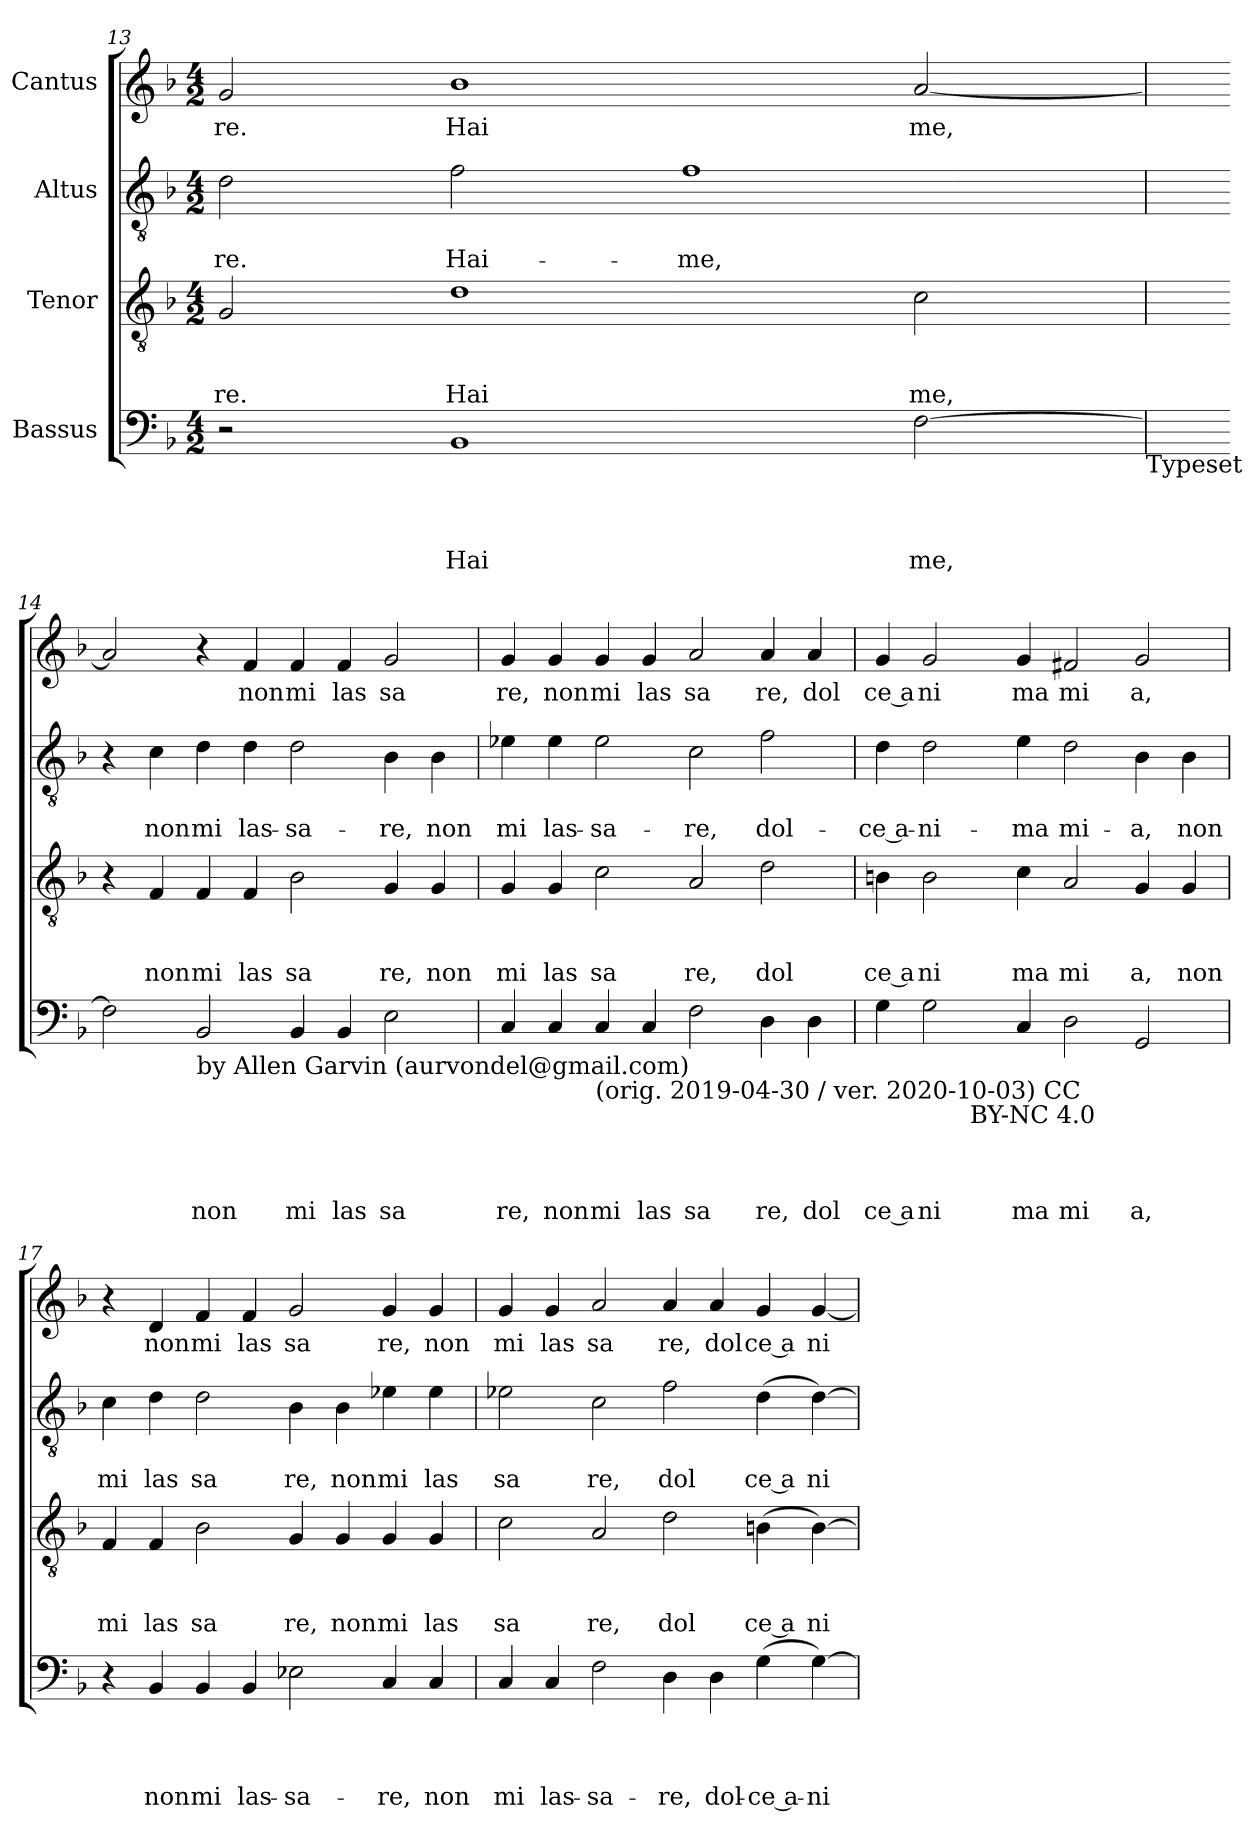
**kern	**text	**text	**text	**text	**kern	**text	**text	**text	**kern	**text	**text	**kern	**text
*part4	*part4	*part4	*part4	*part4	*part3	*part3	*part3	*part3	*part2	*part2	*part2	*part1	*part1
*staff4	*staff4	*staff4	*staff4	*staff4	*staff3	*staff3	*staff3	*staff3	*staff2	*staff2	*staff2	*staff1	*staff1
*I"Bassus	*	*	*	*	*I"Tenor	*	*	*	*I"Altus	*	*	*I"Cantus	*
!!LO:LB:g=z
*clefF4	*	*	*	*	*clefGv2	*	*	*	*clefGv2	*	*	*clefG2	*
*ITrd-3c-5	*	*	*	*	*	*	*	*	*ITrd-3c-5	*	*	*ITrd-3c-5	*
*k[b-e-]	*	*	*	*	*k[b-]	*	*	*	*k[b-e-]	*	*	*k[b-e-]	*
*B-:	*	*	*	*	*F:	*	*	*	*B-:	*	*	*B-:	*
*M4/2	*	*	*	*	*M4/2	*	*	*	*M4/2	*	*	*M4/2	*
=13	=13	=13	=13	=13	=13	=13	=13	=13	=13	=13	=13	=13	=13
!	!	!	!	!	!	!	!	!LO:LY:b	!	!	!LO:LY:b	!	!LO:LY:b
2r	.	.	.	.	2G/	.	.	re.	2g\	.	-re.	2cc/	re.
!	!	!	!	!LO:LY:b	!	!	!	!LO:LY:b	!	!	!LO:LY:b	!	!LO:LY:b
1E-	.	.	.	Hai	1d	.	.	Hai	2b-\	.	Hai-	1ee-	Hai
!	!	!	!	!	!	!	!	!	!	!	!LO:LY:b	!	!
.	.	.	.	.	.	.	.	.	1b-	.	-me,	.	.
!	!	!	!	!LO:LY:b	!	!	!	!LO:LY:b	!	!	!	!	!LO:LY:b
[>2B-\	.	.	.	me,	2c\	.	.	me,	.	.	.	[<2dd/	me,
!LO:TX:b:t=Typeset	!	!	!	!	!	!	!	!	!	!	!	!	!
=14	=14	=14	=14	=14	=14	=14	=14	=14	=14	=14	=14	=14	=14
2B-\]	.	.	.	.	4r	.	.	.	4r	.	.	2dd/]	.
!	!	!	!	!	!	!	!	!LO:LY:b	!	!	!LO:LY:b	!	!
.	.	.	.	.	4F/	.	.	non	4f\	.	non	.	.
!LO:TX:b:t=by Allen Garvin (aurvondel@gmail.com)	!	!	!	!	!	!	!	!	!	!	!	!	!
!	!	!	!	!LO:LY:b	!	!	!	!LO:LY:b	!	!	!LO:LY:b	!	!
2E-/	.	.	.	non	4F/	.	.	mi	4g\	.	mi	4r	.
!	!	!	!	!	!	!	!	!LO:LY:b	!	!	!LO:LY:b	!	!LO:LY:b
.	.	.	.	.	4F/	.	.	las	4g\	.	las-	4b-/	non
!	!	!	!	!LO:LY:b	!	!	!	!LO:LY:b	!	!	!LO:LY:b	!	!LO:LY:b
4E-/	.	.	.	mi	2B-\	.	.	sa	2g\	.	-sa-	4b-/	mi
!	!	!	!	!LO:LY:b	!	!	!	!	!	!	!	!	!LO:LY:b
4E-/	.	.	.	las	.	.	.	.	.	.	.	4b-/	las
!	!	!	!	!LO:LY:b	!	!	!	!LO:LY:b	!	!	!LO:LY:b	!	!LO:LY:b
2A\	.	.	.	sa	4G/	.	.	re,	4e-\	.	-re,	2cc/	sa
!	!	!	!	!	!	!	!	!LO:LY:b	!	!	!LO:LY:b	!	!
.	.	.	.	.	4G/	.	.	non	4e-\	.	non	.	.
=15	=15	=15	=15	=15	=15	=15	=15	=15	=15	=15	=15	=15	=15
!	!	!	!	!LO:LY:b	!	!	!	!LO:LY:b	!	!	!LO:LY:b	!	!LO:LY:b
4F/	.	.	.	re,	4G/	.	.	mi	4a-\	.	mi	4cc/	re,
!	!	!	!	!LO:LY:b	!	!	!	!LO:LY:b	!	!	!LO:LY:b	!	!LO:LY:b
4F/	.	.	.	non	4G/	.	.	las	4a-\	.	las-	4cc/	non
!LO:TX:b:t=(orig. 2019-04-30 / ver. 2020-10-03) CC	!	!	!	!	!	!	!	!	!	!	!	!	!
!	!	!	!	!LO:LY:b	!	!	!	!LO:LY:b	!	!	!LO:LY:b	!	!LO:LY:b
4F/	.	.	.	mi	2c\	.	.	sa	2a-\	.	-sa-	4cc/	mi
!	!	!	!	!LO:LY:b	!	!	!	!	!	!	!	!	!LO:LY:b
4F/	.	.	.	las	.	.	.	.	.	.	.	4cc/	las
!	!	!	!	!LO:LY:b	!	!	!	!LO:LY:b	!	!	!LO:LY:b	!	!LO:LY:b
2B-\	.	.	.	sa	2A/	.	.	re,	2f\	.	-re,	2dd/	sa
!	!	!	!	!LO:LY:b	!	!	!	!LO:LY:b	!	!	!LO:LY:b	!	!LO:LY:b
4G\	.	.	.	re,	2d\	.	.	dol	2b-\	.	dol-	4dd/	re,
!	!	!	!	!LO:LY:b	!	!	!	!	!	!	!	!	!LO:LY:b
4G\	.	.	.	dol	.	.	.	.	.	.	.	4dd/	dol
=16	=16	=16	=16	=16	=16	=16	=16	=16	=16	=16	=16	=16	=16
!	!	!	!	!LO:LY:b:rj	!	!	!	!LO:LY:b:rj	!	!	!LO:LY:b:rj	!	!LO:LY:b:rj
*^	*	*	*	*	*	*	*	*	*	*	*	*	*
4c\	2ryy	.	.	.	ce a	4Bn\	.	.	ce a	4g\	.	-ce a-	4cc/	ce a
!	!	!	!	!	!LO:LY:b	!	!	!	!LO:LY:b	!	!	!LO:LY:b	!	!LO:LY:b
2c\	.	.	.	.	ni	2B\	.	.	ni	2g\	.	-ni-	2cc/	ni
!	!LO:TX:b:t=BY-NC 4.0	!	!	!	!	!	!	!	!	!	!	!	!	!
.	1.ryy	.	.	.	.	.	.	.	.	.	.	.	.	.
!	!	!	!	!	!LO:LY:b	!	!	!	!LO:LY:b	!	!	!LO:LY:b	!	!LO:LY:b
4F/	.	.	.	.	ma	4c\	.	.	ma	4a\	.	-ma	4cc/	ma
!	!	!	!	!	!LO:LY:b	!	!	!	!LO:LY:b	!	!	!LO:LY:b	!	!LO:LY:b
2G\	.	.	.	.	mi	2A/	.	.	mi	2g\	.	mi-	2b/	mi
!	!	!	!	!	!LO:LY:b	!	!	!	!LO:LY:b	!	!	!LO:LY:b	!	!LO:LY:b
2C/	.	.	.	.	a,	4G/	.	.	a,	4e-\	.	-a,	2cc/	a,
!	!	!	!	!	!	!	!	!	!LO:LY:b	!	!	!LO:LY:b	!	!
.	.	.	.	.	.	4G/	.	.	non	4e-\	.	non	.	.
!!LO:PB:g=z
=17	=17	=17	=17	=17	=17	=17	=17	=17	=17	=17	=17	=17	=17	=17
!	!	!	!	!	!	!	!	!	!LO:LY:b	!	!	!LO:LY:b	!	!
*v	*v	*	*	*	*	*	*	*	*	*	*	*	*	*
4r	.	.	.	.	4F/	.	.	mi	4f\	.	mi	4r	.
!	!	!	!	!LO:LY:b	!	!	!	!LO:LY:b	!	!	!LO:LY:b	!	!LO:LY:b
4E-/	.	.	.	non	4F/	.	.	las	4g\	.	las	4g/	non
!	!	!	!	!LO:LY:b	!	!	!	!LO:LY:b	!	!	!LO:LY:b	!	!LO:LY:b
4E-/	.	.	.	mi	2B-\	.	.	sa	2g\	.	sa	4b-/	mi
!	!	!	!	!LO:LY:b	!	!	!	!	!	!	!	!	!LO:LY:b
4E-/	.	.	.	las-	.	.	.	.	.	.	.	4b-/	las
!	!	!	!	!LO:LY:b	!	!	!	!LO:LY:b	!	!	!LO:LY:b	!	!LO:LY:b
2A-\	.	.	.	-sa-	4G/	.	.	re,	4e-\	.	re,	2cc/	sa
!	!	!	!	!	!	!	!	!LO:LY:b	!	!	!LO:LY:b	!	!
.	.	.	.	.	4G/	.	.	non	4e-\	.	non	.	.
!	!	!	!	!LO:LY:b	!	!	!	!LO:LY:b	!	!	!LO:LY:b	!	!LO:LY:b
4F/	.	.	.	-re,	4G/	.	.	mi	4a-\	.	mi	4cc/	re,
!	!	!	!	!LO:LY:b	!	!	!	!LO:LY:b	!	!	!LO:LY:b	!	!LO:LY:b
4F/	.	.	.	non	4G/	.	.	las	4a-\	.	las	4cc/	non
=18	=18	=18	=18	=18	=18	=18	=18	=18	=18	=18	=18	=18	=18
!	!	!	!	!LO:LY:b	!	!	!	!LO:LY:b	!	!	!LO:LY:b	!	!LO:LY:b
4F/	.	.	.	mi	2c\	.	.	sa	2a-\	.	sa	4cc/	mi
!	!	!	!	!LO:LY:b	!	!	!	!	!	!	!	!	!LO:LY:b
4F/	.	.	.	las-	.	.	.	.	.	.	.	4cc/	las
!	!	!	!	!LO:LY:b	!	!	!	!LO:LY:b	!	!	!LO:LY:b	!	!LO:LY:b
2B-\	.	.	.	-sa-	2A/	.	.	re,	2f\	.	re,	2dd/	sa
!	!	!	!	!LO:LY:b	!	!	!	!LO:LY:b	!	!	!LO:LY:b	!	!LO:LY:b
4G\	.	.	.	-re,	2d\	.	.	dol	2b-\	.	dol	4dd/	re,
!	!	!	!	!LO:LY:b	!	!	!	!	!	!	!	!	!LO:LY:b
4G\	.	.	.	dol-	.	.	.	.	.	.	.	4dd/	dol
!	!	!	!	!LO:LY:b:rj	!	!	!	!LO:LY:b:rj	!	!	!LO:LY:b:rj	!	!LO:LY:b:rj
(<4c\	.	.	.	-ce a-	(<4Bn\	.	.	ce a	(<4g\	.	ce a	4cc/	ce a
!	!	!	!	!LO:LY:b	!	!	!	!LO:LY:b	!	!	!LO:LY:b	!	!LO:LY:b
[>4c\)	.	.	.	-ni-	[>4B\)	.	.	ni	[>4g\)	.	ni	[<4cc/	ni
=	=	=	=	=	=	=	=	=	=	=	=	=	=
*-	*-	*-	*-	*-	*-	*-	*-	*-	*-	*-	*-	*-	*-
